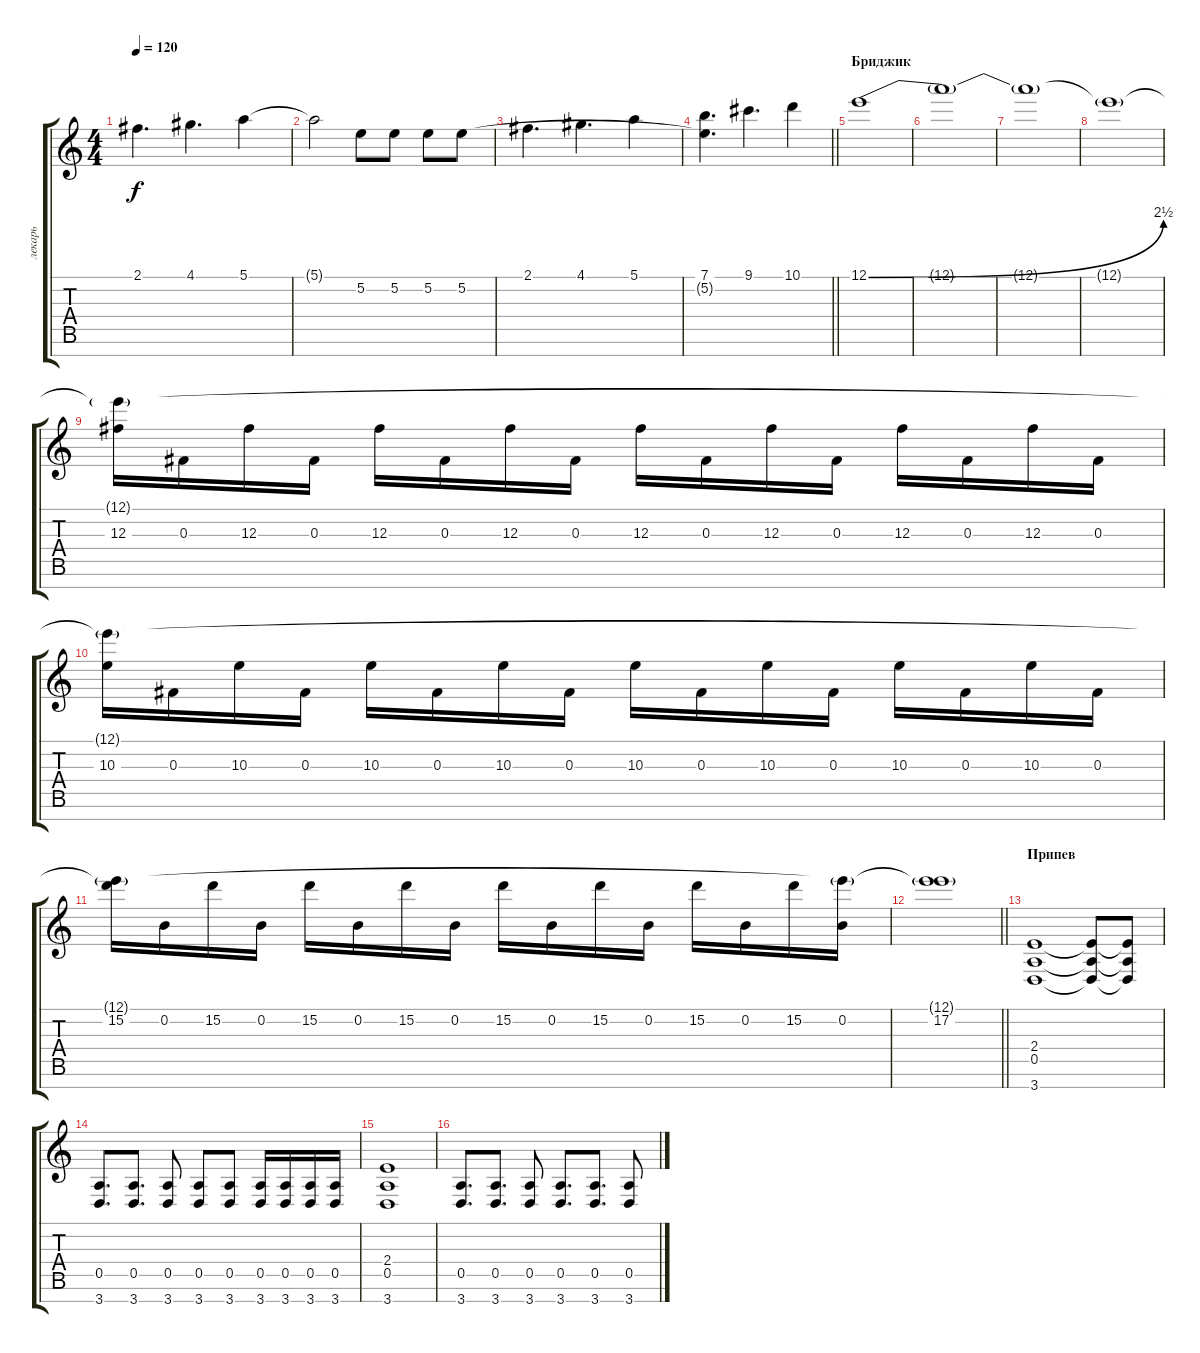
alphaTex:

\track ("лекарь" "лекарь") {instrument overdrivenguitar}
\staff {score tabs}
\tuning (E4 B3 Gb3 D3 A2 E2 B1) {hide}
\ts (4 4)
\tempo 120
\clef g2
\ks c
2.1.4{d dy f} 4.1.4{d} 5.1.4 |
5.1{t}.2 5.2.8 5.2.8 5.2.8 5.2.8 |
2.1.4{d} 4.1.4{d} 5.1.4 |
\barLineRight lightlight
(7.1 5.2{t}).4{d} 9.1.4{d} 10.1.4 |
\section ("" "Бриджик")
12.1{be (bend 0 0 60 10)}.1 |
12.1{t}.1 |
12.1{t}.1 |
12.1{t}.1 |
(12.1{t} 12.3).16 0.3.16 12.3.16 0.3.16 12.3.16 0.3.16 12.3.16 0.3.16 12.3.16 0.3.16 12.3.16 0.3.16 12.3.16 0.3.16 12.3.16 0.3.16 |
(12.1{t} 10.3).16 0.3.16 10.3.16 0.3.16 10.3.16 0.3.16 10.3.16 0.3.16 10.3.16 0.3.16 10.3.16 0.3.16 10.3.16 0.3.16 10.3.16 0.3.16 |
(12.1{t} 15.2).16 0.2.16 15.2.16 0.2.16 15.2.16 0.2.16 15.2.16 0.2.16 15.2.16 0.2.16 15.2.16 0.2.16 15.2.16 0.2.16 15.2.16 (12.1{t} 0.2).16 |
\barLineRight lightlight
(12.1{t} 17.2).1 |
\section ("" "Припев")
(2.4 0.5 3.7).1 (2.4{t} 0.5{t} 3.7{t}).8 (2.4{t} 0.5{t} 3.7{t}).8 |
(0.5 3.7).8{d} (0.5 3.7).8{d} (0.5 3.7).8 (0.5 3.7).8 (0.5 3.7).8 (0.5 3.7).16 (0.5 3.7).16 (0.5 3.7).16 (0.5 3.7).16 |
(2.4 0.5 3.7).1 |
(0.5 3.7).8{d} (0.5 3.7).8{d} (0.5 3.7).8 (0.5 3.7).8{d} (0.5 3.7).8{d} (0.5 3.7).8
